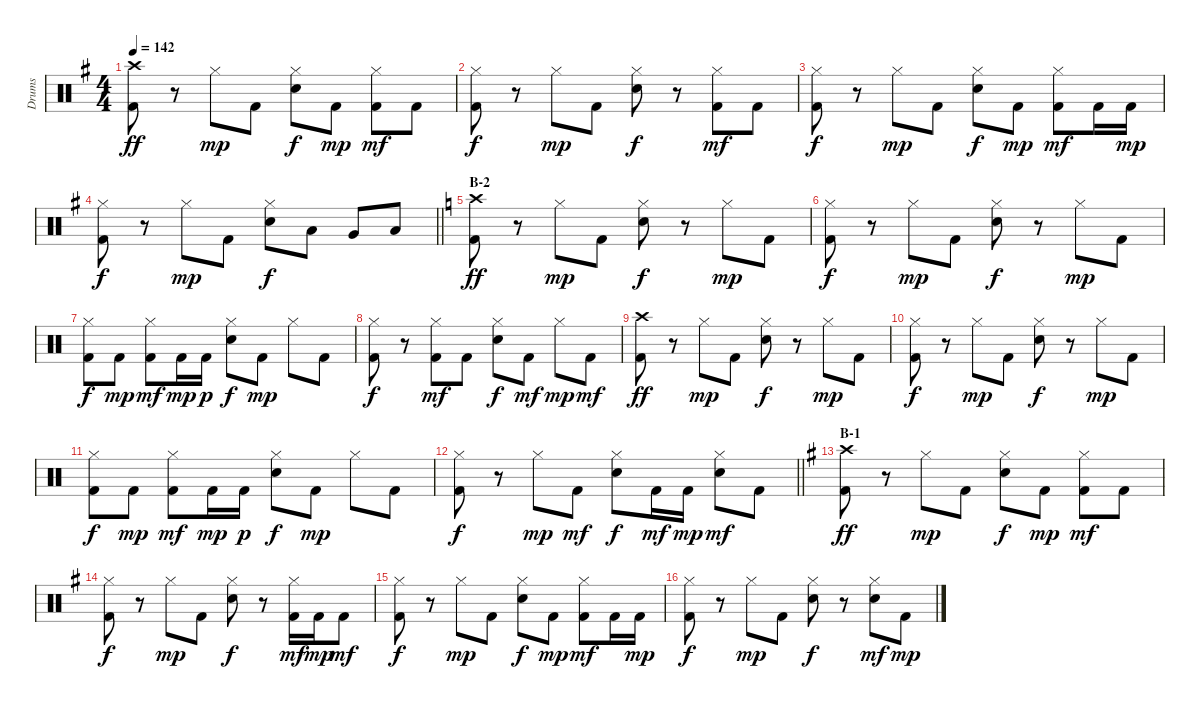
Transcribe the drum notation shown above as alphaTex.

\track ("Drums" "Drums") {instrument percussion}
\staff {score}
\articulation defaults
\ts (4 4)
\tempo 142
\clef neutral
\ks g
("Crash high (hit)" "Kick (hit) 2").8{dy ff} r.8 "Hi-Hat (closed)".8{dy mp} "Kick (hit) 2".8 ("Hi-Hat (closed)" "Snare (hit) 2").8{dy f} "Kick (hit) 2".8{dy mp} ("Hi-Hat (closed)" "Kick (hit) 2").8{dy mf} "Kick (hit) 2".8 |
("Hi-Hat (closed)" "Kick (hit) 2").8{dy f} r.8 "Hi-Hat (closed)".8{dy mp} "Kick (hit) 2".8 ("Hi-Hat (closed)" "Snare (hit) 2").8{dy f} r.8 ("Hi-Hat (closed)" "Kick (hit) 2").8{dy mf} "Kick (hit) 2".8 |
("Hi-Hat (closed)" "Kick (hit) 2").8{dy f} r.8 "Hi-Hat (closed)".8{dy mp} "Kick (hit) 2".8 ("Hi-Hat (closed)" "Snare (hit) 2").8{dy f} "Kick (hit) 2".8{dy mp} ("Hi-Hat (closed)" "Kick (hit) 2").8{dy mf} "Kick (hit) 2".16 "Kick (hit) 2".16{dy mp} |
\barLineRight lightlight
("Hi-Hat (closed)" "Kick (hit) 2").8{dy f} r.8 "Hi-Hat (closed)".8{dy mp} "Kick (hit) 2".8 ("Hi-Hat (closed)" "Snare (hit) 2").8{dy f} "Low Tom (hit)".8 "Very Low Tom (hit)".8 "Low Floor Tom (hit)".8 |
\section ("" "B-2")
\ks c
("Crash high (hit)" "Kick (hit) 2").8{dy ff} r.8 "Hi-Hat (closed)".8{dy mp} "Kick (hit) 2".8 ("Hi-Hat (closed)" "Snare (hit) 2").8{dy f} r.8 "Hi-Hat (closed)".8{dy mp} "Kick (hit) 2".8 |
("Hi-Hat (closed)" "Kick (hit) 2").8{dy f} r.8 "Hi-Hat (closed)".8{dy mp} "Kick (hit) 2".8 ("Hi-Hat (closed)" "Snare (hit) 2").8{dy f} r.8 "Hi-Hat (closed)".8{dy mp} "Kick (hit) 2".8 |
("Hi-Hat (closed)" "Kick (hit) 2").8{dy f} "Kick (hit) 2".8{dy mp} ("Hi-Hat (closed)" "Kick (hit) 2").8{dy mf} "Kick (hit) 2".16{dy mp} "Kick (hit) 2".16{dy p} ("Hi-Hat (closed)" "Snare (hit) 2").8{dy f} "Kick (hit) 2".8{dy mp} "Hi-Hat (closed)".8 "Kick (hit) 2".8 |
("Hi-Hat (closed)" "Kick (hit) 2").8{dy f} r.8 ("Hi-Hat (closed)" "Kick (hit) 2").8{dy mf} "Kick (hit) 2".8 ("Hi-Hat (closed)" "Snare (hit) 2").8{dy f} "Kick (hit) 2".8{dy mf} "Hi-Hat (closed)".8{dy mp} "Kick (hit) 2".8{dy mf} |
("Crash high (hit)" "Kick (hit) 2").8{dy ff} r.8 "Hi-Hat (closed)".8{dy mp} "Kick (hit) 2".8 ("Hi-Hat (closed)" "Snare (hit) 2").8{dy f} r.8 "Hi-Hat (closed)".8{dy mp} "Kick (hit) 2".8 |
("Hi-Hat (closed)" "Kick (hit) 2").8{dy f} r.8 "Hi-Hat (closed)".8{dy mp} "Kick (hit) 2".8 ("Hi-Hat (closed)" "Snare (hit) 2").8{dy f} r.8 "Hi-Hat (closed)".8{dy mp} "Kick (hit) 2".8 |
("Hi-Hat (closed)" "Kick (hit) 2").8{dy f} "Kick (hit) 2".8{dy mp} ("Hi-Hat (closed)" "Kick (hit) 2").8{dy mf} "Kick (hit) 2".16{dy mp} "Kick (hit) 2".16{dy p} ("Hi-Hat (closed)" "Snare (hit) 2").8{dy f} "Kick (hit) 2".8{dy mp} "Hi-Hat (closed)".8 "Kick (hit) 2".8 |
\barLineRight lightlight
("Hi-Hat (closed)" "Kick (hit) 2").8{dy f} r.8 "Hi-Hat (closed)".8{dy mp} "Kick (hit) 2".8{dy mf} ("Hi-Hat (closed)" "Snare (hit) 2").8{dy f} "Kick (hit) 2".16{dy mf} "Kick (hit) 2".16{dy mp} ("Hi-Hat (closed)" "Snare (hit) 2").8{dy mf} "Kick (hit) 2".8 |
\section ("" "B-1")
\ks g
("Crash high (hit)" "Kick (hit) 2").8{dy ff} r.8 "Hi-Hat (closed)".8{dy mp} "Kick (hit) 2".8 ("Hi-Hat (closed)" "Snare (hit) 2").8{dy f} "Kick (hit) 2".8{dy mp} ("Hi-Hat (closed)" "Kick (hit) 2").8{dy mf} "Kick (hit) 2".8 |
("Hi-Hat (closed)" "Kick (hit) 2").8{dy f} r.8 "Hi-Hat (closed)".8{dy mp} "Kick (hit) 2".8 ("Hi-Hat (closed)" "Snare (hit) 2").8{dy f} r.8 ("Hi-Hat (closed)" "Kick (hit) 2").16{dy mf} "Kick (hit) 2".16{dy mp} "Kick (hit) 2".8{dy mf} |
("Hi-Hat (closed)" "Kick (hit) 2").8{dy f} r.8 "Hi-Hat (closed)".8{dy mp} "Kick (hit) 2".8 ("Hi-Hat (closed)" "Snare (hit) 2").8{dy f} "Kick (hit) 2".8{dy mp} ("Hi-Hat (closed)" "Kick (hit) 2").8{dy mf} "Kick (hit) 2".16 "Kick (hit) 2".16{dy mp} |
("Hi-Hat (closed)" "Kick (hit) 2").8{dy f} r.8 "Hi-Hat (closed)".8{dy mp} "Kick (hit) 2".8 ("Hi-Hat (closed)" "Snare (hit) 2").8{dy f} r.8 ("Hi-Hat (closed)" "Snare (hit) 2").8{dy mf} "Kick (hit) 2".8{dy mp}
